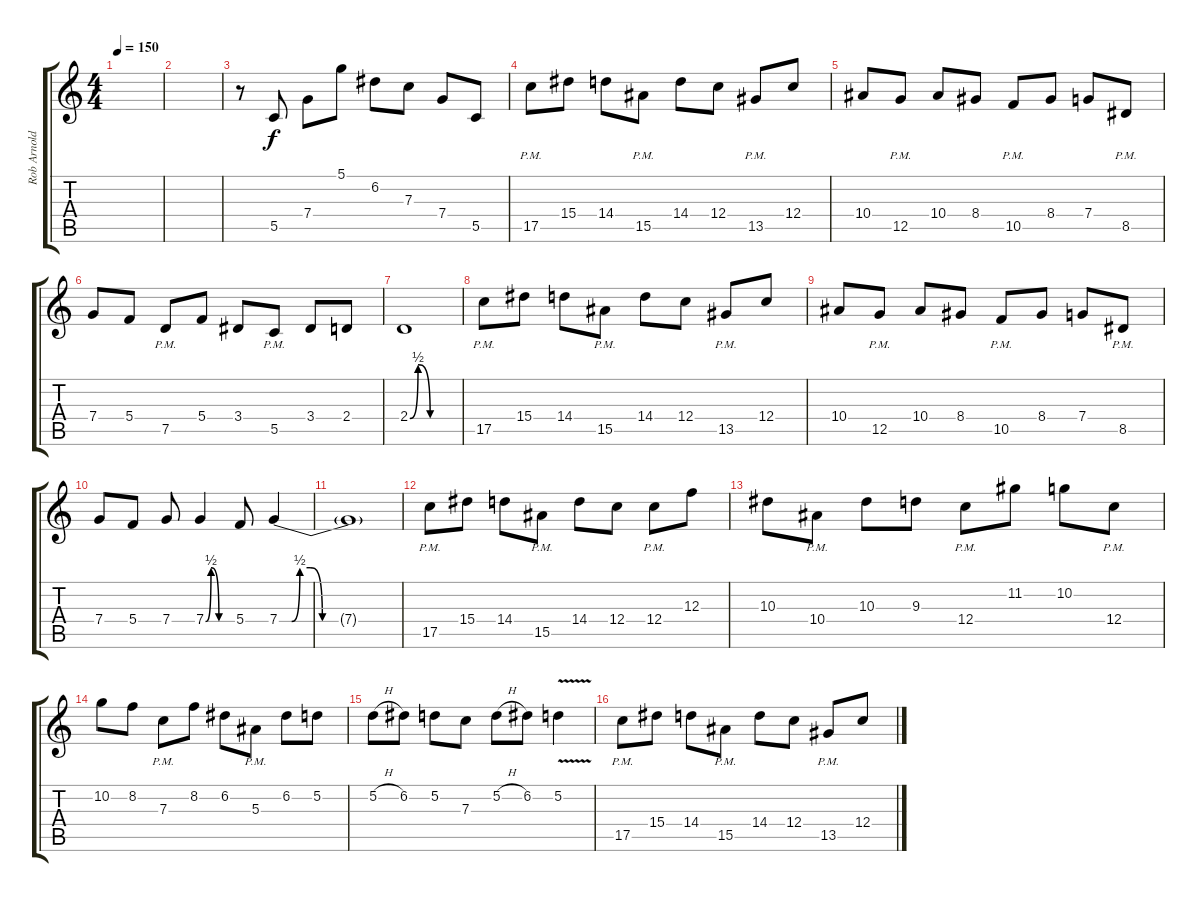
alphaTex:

\track ("Rob Arnold" "Rob Arnold") {instrument distortionguitar}
\staff {score tabs}
\tuning (D4 A3 F3 C3 G2 C2) {hide}
\ts (4 4)
\tempo 150
\clef g2
\ks c
|
|
r.8{instrument acousticguitarsteel} 5.5.8 7.4.8 5.1.8 6.2.8 7.3.8 7.4.8 5.5.8 |
17.5{pm}.8{volume 12 balance 12 instrument distortionguitar} 15.4.8 14.4.8 15.5{pm}.8 14.4.8 12.4.8 13.5{pm}.8 12.4.8 |
10.4.8 12.5{pm}.8 10.4.8 8.4.8 10.5{pm}.8 8.4.8 7.4.8 8.5{pm}.8 |
7.4.8 5.4.8 7.5{pm}.8 5.4.8 3.4.8 5.5{pm}.8 3.4.8 2.4.8 |
2.4{be (custom 0 0 10 2 25 0 60 0)}.1 |
17.5{pm}.8 15.4.8 14.4.8 15.5{pm}.8 14.4.8 12.4.8 13.5{pm}.8 12.4.8 |
10.4.8 12.5{pm}.8 10.4.8 8.4.8 10.5{pm}.8 8.4.8 7.4.8 8.5{pm}.8 |
7.4.8 5.4.8 7.4.8 7.4{be (custom 0 0 12 2 30 0 60 0)}.4 5.4.8 7.4{be (custom 0 0 6 0 10 2 15 2 21 0 25 0 30 0 60 0)}.4 |
7.4{t}.1 |
17.5{pm}.8 15.4.8 14.4.8 15.5{pm}.8 14.4.8 12.4.8 12.4{pm}.8 12.3.8 |
10.3.8 10.4{pm}.8 10.3.8 9.3.8 12.4{pm}.8 11.2.8 10.2.8 12.4{pm}.8 |
10.2.8 8.2.8 7.3{pm}.8 8.2.8 6.2.8 5.3{pm}.8 6.2.8 5.2.8 |
5.2{h}.8 6.2.8 5.2.8 7.3.8 5.2{h}.8 6.2.8 5.2{v}.4 |
17.5{pm}.8 15.4.8 14.4.8 15.5{pm}.8 14.4.8 12.4.8 13.5{pm}.8 12.4.8
